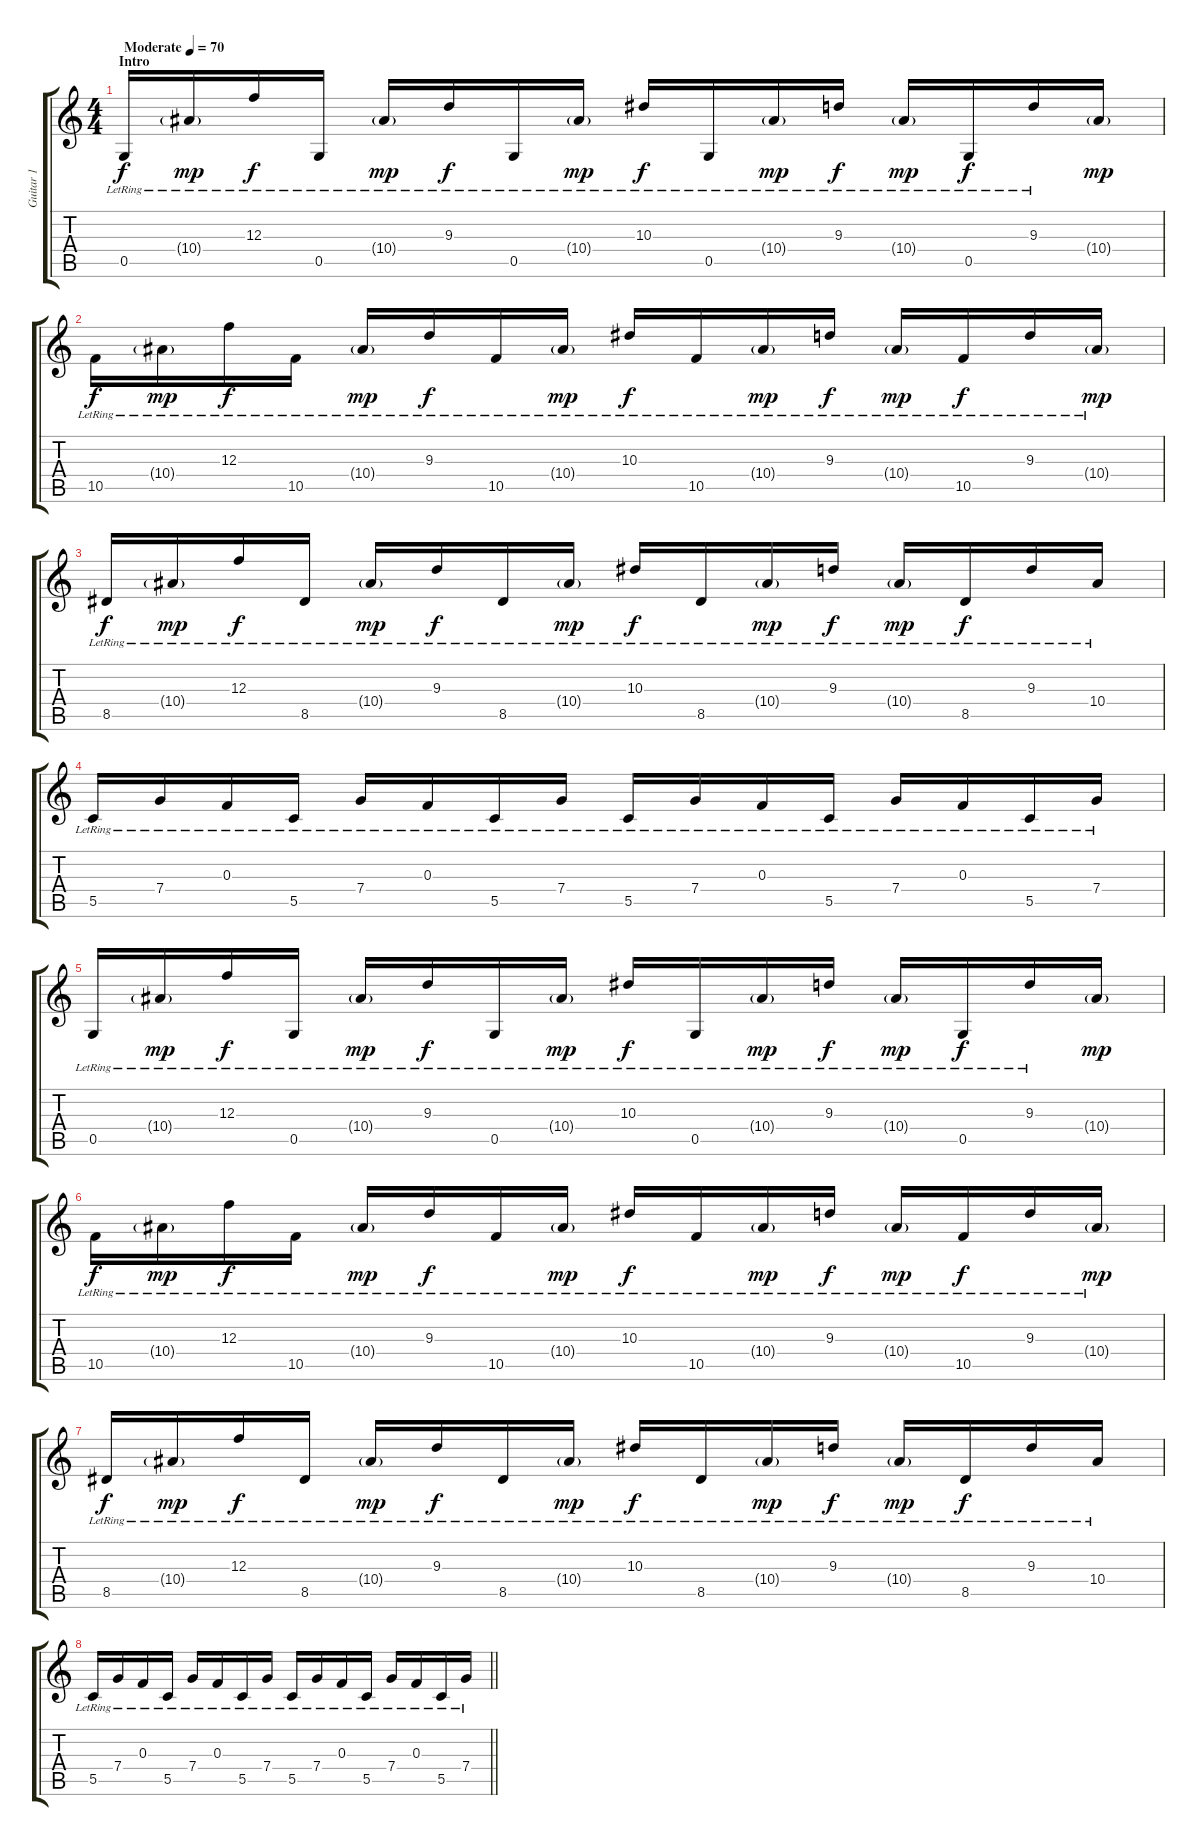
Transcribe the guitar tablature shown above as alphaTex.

\track ("Guitar 1" "Guitar 1") {solo instrument acousticguitarsteel}
\staff {score tabs}
\tuning (D4 A3 F3 C3 G2 D2) {hide}
\ts (4 4)
\section ("" "Intro")
\tempo (70 "Moderate")
\clef g2
\ks c
0.5{lr}.16{dy f instrument acousticguitarsteel} 10.4{g lr}.16{dy mp} 12.3{lr}.16{dy f} 0.5{lr}.16 10.4{g lr}.16{dy mp} 9.3{lr}.16{dy f} 0.5{lr}.16 10.4{g lr}.16{dy mp} 10.3{lr}.16{dy f} 0.5{lr}.16 10.4{g lr}.16{dy mp} 9.3{lr}.16{dy f} 10.4{g lr}.16{dy mp} 0.5{lr}.16{dy f} 9.3{lr}.16 10.4{g}.16{dy mp} |
10.5{lr}.16{dy f} 10.4{g lr}.16{dy mp} 12.3{lr}.16{dy f} 10.5{lr}.16 10.4{g lr}.16{dy mp} 9.3{lr}.16{dy f} 10.5{lr}.16 10.4{g lr}.16{dy mp} 10.3{lr}.16{dy f} 10.5{lr}.16 10.4{g lr}.16{dy mp} 9.3{lr}.16{dy f} 10.4{g lr}.16{dy mp} 10.5{lr}.16{dy f} 9.3{lr}.16 10.4{g lr}.16{dy mp} |
8.5{lr}.16{dy f} 10.4{g lr}.16{dy mp} 12.3{lr}.16{dy f} 8.5{lr}.16 10.4{g lr}.16{dy mp} 9.3{lr}.16{dy f} 8.5{lr}.16 10.4{g lr}.16{dy mp} 10.3{lr}.16{dy f} 8.5{lr}.16 10.4{g lr}.16{dy mp} 9.3{lr}.16{dy f} 10.4{g lr}.16{dy mp} 8.5{lr}.16{dy f} 9.3{lr}.16 10.4{lr}.16 |
5.5{lr}.16 7.4{lr}.16 0.3{lr}.16 5.5{lr}.16 7.4{lr}.16 0.3{lr}.16 5.5{lr}.16 7.4{lr}.16 5.5{lr}.16 7.4{lr}.16 0.3{lr}.16 5.5{lr}.16 7.4{lr}.16 0.3{lr}.16 5.5{lr}.16 7.4{lr}.16 |
0.5{lr}.16 10.4{g lr}.16{dy mp} 12.3{lr}.16{dy f} 0.5{lr}.16 10.4{g lr}.16{dy mp} 9.3{lr}.16{dy f} 0.5{lr}.16 10.4{g lr}.16{dy mp} 10.3{lr}.16{dy f} 0.5{lr}.16 10.4{g lr}.16{dy mp} 9.3{lr}.16{dy f} 10.4{g lr}.16{dy mp} 0.5{lr}.16{dy f} 9.3{lr}.16 10.4{g}.16{dy mp} |
10.5{lr}.16{dy f} 10.4{g lr}.16{dy mp} 12.3{lr}.16{dy f} 10.5{lr}.16 10.4{g lr}.16{dy mp} 9.3{lr}.16{dy f} 10.5{lr}.16 10.4{g lr}.16{dy mp} 10.3{lr}.16{dy f} 10.5{lr}.16 10.4{g lr}.16{dy mp} 9.3{lr}.16{dy f} 10.4{g lr}.16{dy mp} 10.5{lr}.16{dy f} 9.3{lr}.16 10.4{g lr}.16{dy mp} |
8.5{lr}.16{dy f} 10.4{g lr}.16{dy mp} 12.3{lr}.16{dy f} 8.5{lr}.16 10.4{g lr}.16{dy mp} 9.3{lr}.16{dy f} 8.5{lr}.16 10.4{g lr}.16{dy mp} 10.3{lr}.16{dy f} 8.5{lr}.16 10.4{g lr}.16{dy mp} 9.3{lr}.16{dy f} 10.4{g lr}.16{dy mp} 8.5{lr}.16{dy f} 9.3{lr}.16 10.4{lr}.16 |
\barLineRight lightlight
5.5{lr}.16 7.4{lr}.16 0.3{lr}.16 5.5{lr}.16 7.4{lr}.16 0.3{lr}.16 5.5{lr}.16 7.4{lr}.16 5.5{lr}.16 7.4{lr}.16 0.3{lr}.16 5.5{lr}.16 7.4{lr}.16 0.3{lr}.16 5.5{lr}.16 7.4{lr}.16
